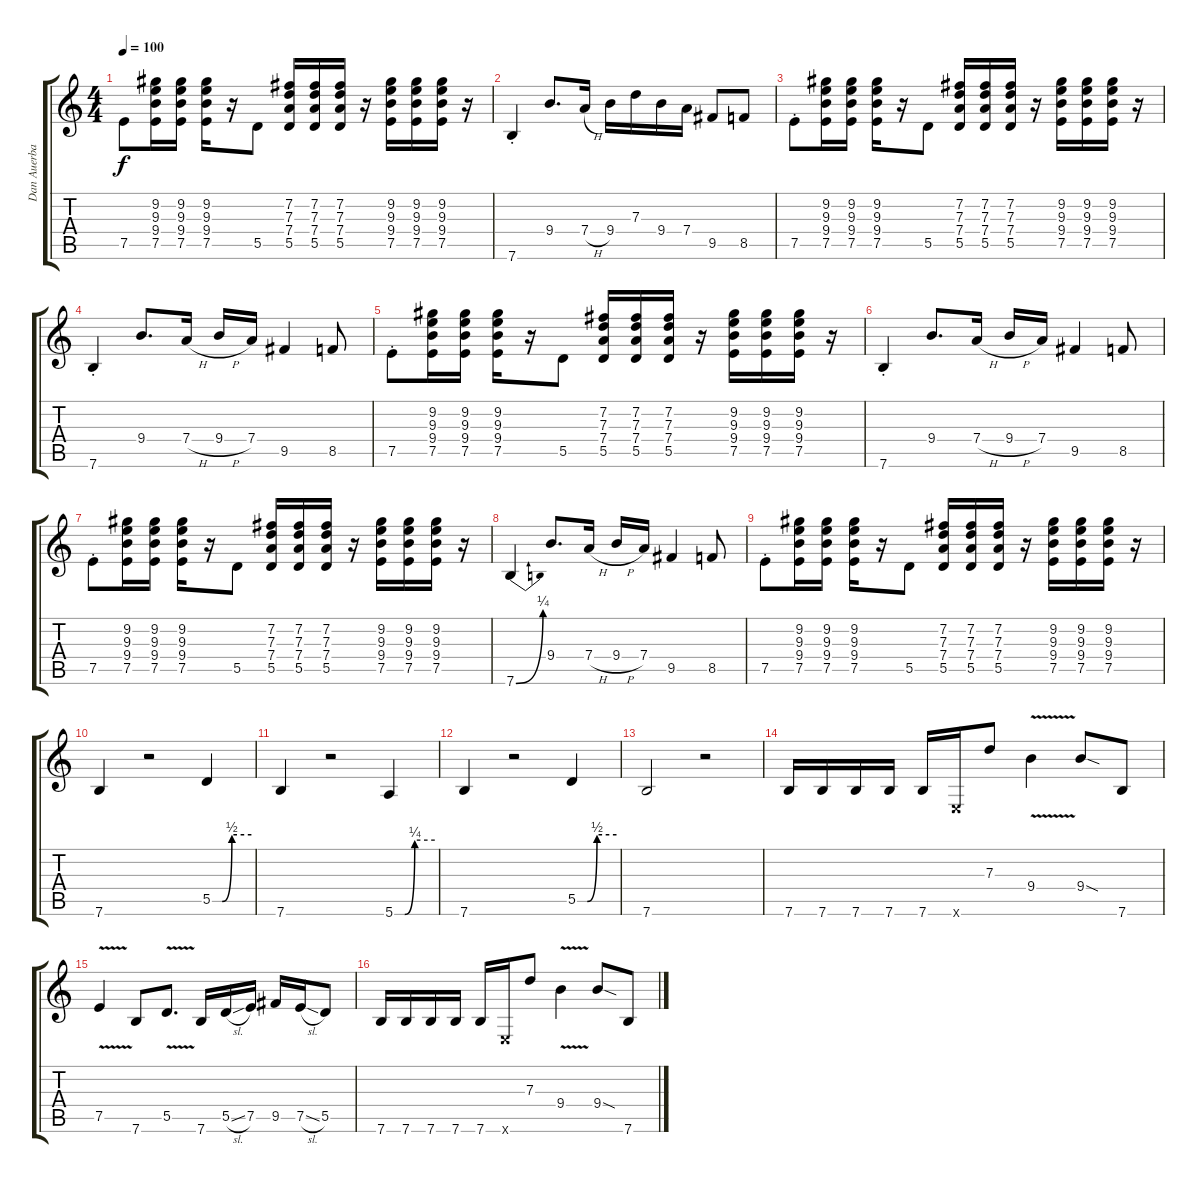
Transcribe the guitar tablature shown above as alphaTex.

\track ("Dan Auerbach" "Dan Auerba") {instrument distortionguitar}
\staff {score tabs}
\tuning (E4 B3 G3 D3 A2 E2) {hide}
\ts (4 4)
\tempo 100
\clef g2
\ks c
7.5.8{dy f} (9.2 9.3 9.4 7.5).16 (9.2 9.3 9.4 7.5).16 (9.2 9.3 9.4 7.5).16 r.16 5.5.8 (7.2 7.3 7.4 5.5).16 (7.2 7.3 7.4 5.5).16 (7.2 7.3 7.4 5.5).16 r.16 (9.2 9.3 9.4 7.5).16 (9.2 9.3 9.4 7.5).16 (9.2 9.3 9.4 7.5).16 r.16 |
7.6{st}.4 9.4.8{d} 7.4{h}.16 9.4.16 7.3.16 9.4.16 7.4.16 9.5.8 8.5.8 |
7.5{st}.8 (9.2 9.3 9.4 7.5).16 (9.2 9.3 9.4 7.5).16 (9.2 9.3 9.4 7.5).16 r.16 5.5.8 (7.2 7.3 7.4 5.5).16 (7.2 7.3 7.4 5.5).16 (7.2 7.3 7.4 5.5).16 r.16 (9.2 9.3 9.4 7.5).16 (9.2 9.3 9.4 7.5).16 (9.2 9.3 9.4 7.5).16 r.16 |
7.6{st}.4 9.4.8{d} 7.4{h}.16 9.4{h}.16 7.4.16 9.5.4 8.5.8 |
7.5{st}.8 (9.2 9.3 9.4 7.5).16 (9.2 9.3 9.4 7.5).16 (9.2 9.3 9.4 7.5).16 r.16 5.5.8 (7.2 7.3 7.4 5.5).16 (7.2 7.3 7.4 5.5).16 (7.2 7.3 7.4 5.5).16 r.16 (9.2 9.3 9.4 7.5).16 (9.2 9.3 9.4 7.5).16 (9.2 9.3 9.4 7.5).16 r.16 |
7.6{st}.4 9.4.8{d} 7.4{h}.16 9.4{h}.16 7.4.16 9.5.4 8.5.8 |
7.5{st}.8 (9.2 9.3 9.4 7.5).16 (9.2 9.3 9.4 7.5).16 (9.2 9.3 9.4 7.5).16 r.16 5.5.8 (7.2 7.3 7.4 5.5).16 (7.2 7.3 7.4 5.5).16 (7.2 7.3 7.4 5.5).16 r.16 (9.2 9.3 9.4 7.5).16 (9.2 9.3 9.4 7.5).16 (9.2 9.3 9.4 7.5).16 r.16 |
7.6{be (bend 0 0 60 1)}.4 9.4.8{d} 7.4{h}.16 9.4{h}.16 7.4.16 9.5.4 8.5.8 |
7.5{st}.8 (9.2 9.3 9.4 7.5).16 (9.2 9.3 9.4 7.5).16 (9.2 9.3 9.4 7.5).16 r.16 5.5.8 (7.2 7.3 7.4 5.5).16 (7.2 7.3 7.4 5.5).16 (7.2 7.3 7.4 5.5).16 r.16 (9.2 9.3 9.4 7.5).16 (9.2 9.3 9.4 7.5).16 (9.2 9.3 9.4 7.5).16 r.16 |
7.6.4 r.2 5.5{be (custom 0 0 15 0 30 2 60 2)}.4 |
7.6.4 r.2 5.6{be (custom 0 0 10 0 15 0 30 1 60 1)}.4 |
7.6.4 r.2 5.5{be (custom 0 0 15 0 30 2 60 2)}.4 |
7.6.2 r.2 |
7.6.16 7.6.16 7.6.16 7.6.16 7.6.16 0.6{x}.16 7.3.8 9.4{v}.4 9.4{sod}.8 7.6.8 |
7.5{v}.4 7.6.8 5.5{v}.8{d} 7.6.16 5.5{sl}.16 7.5.16 9.5.16 7.5{sl}.16 5.5.8 |
7.6.16 7.6.16 7.6.16 7.6.16 7.6.16 0.6{x}.16 7.3.8 9.4{v}.4 9.4{sod}.8 7.6.8
